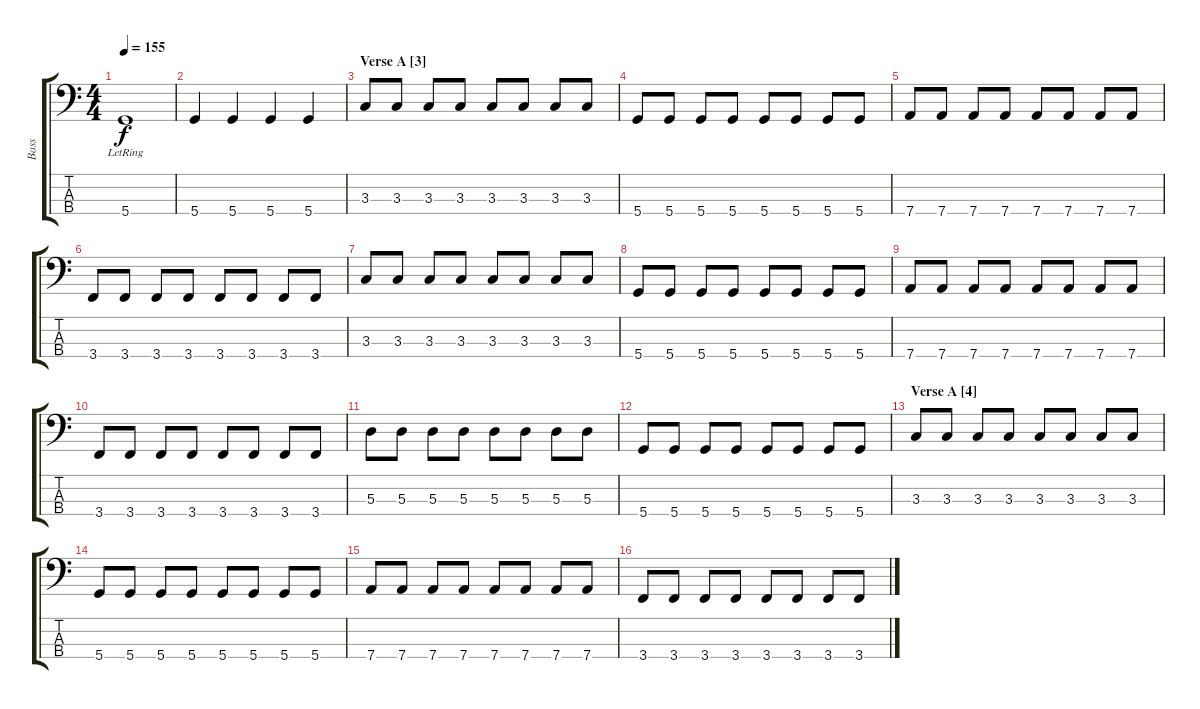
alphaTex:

\track ("Bass" "Bass") {instrument electricbasspick}
\staff {score tabs}
\tuning (G2 D2 A1 D1) {hide}
\ts (4 4)
\tempo 155
\clef f4
\ks c
5.4{lr}.1{dy f} |
5.4.4 5.4.4 5.4.4 5.4.4 |
\section ("" "Verse A [3]")
3.3.8 3.3.8 3.3.8 3.3.8 3.3.8 3.3.8 3.3.8 3.3.8 |
5.4.8 5.4.8 5.4.8 5.4.8 5.4.8 5.4.8 5.4.8 5.4.8 |
7.4.8 7.4.8 7.4.8 7.4.8 7.4.8 7.4.8 7.4.8 7.4.8 |
3.4.8 3.4.8 3.4.8 3.4.8 3.4.8 3.4.8 3.4.8 3.4.8 |
3.3.8 3.3.8 3.3.8 3.3.8 3.3.8 3.3.8 3.3.8 3.3.8 |
5.4.8 5.4.8 5.4.8 5.4.8 5.4.8 5.4.8 5.4.8 5.4.8 |
7.4.8 7.4.8 7.4.8 7.4.8 7.4.8 7.4.8 7.4.8 7.4.8 |
3.4.8 3.4.8 3.4.8 3.4.8 3.4.8 3.4.8 3.4.8 3.4.8 |
5.3.8 5.3.8 5.3.8 5.3.8 5.3.8 5.3.8 5.3.8 5.3.8 |
5.4.8 5.4.8 5.4.8 5.4.8 5.4.8 5.4.8 5.4.8 5.4.8 |
\section ("" "Verse A [4]")
3.3.8 3.3.8 3.3.8 3.3.8 3.3.8 3.3.8 3.3.8 3.3.8 |
5.4.8 5.4.8 5.4.8 5.4.8 5.4.8 5.4.8 5.4.8 5.4.8 |
7.4.8 7.4.8 7.4.8 7.4.8 7.4.8 7.4.8 7.4.8 7.4.8 |
3.4.8 3.4.8 3.4.8 3.4.8 3.4.8 3.4.8 3.4.8 3.4.8
